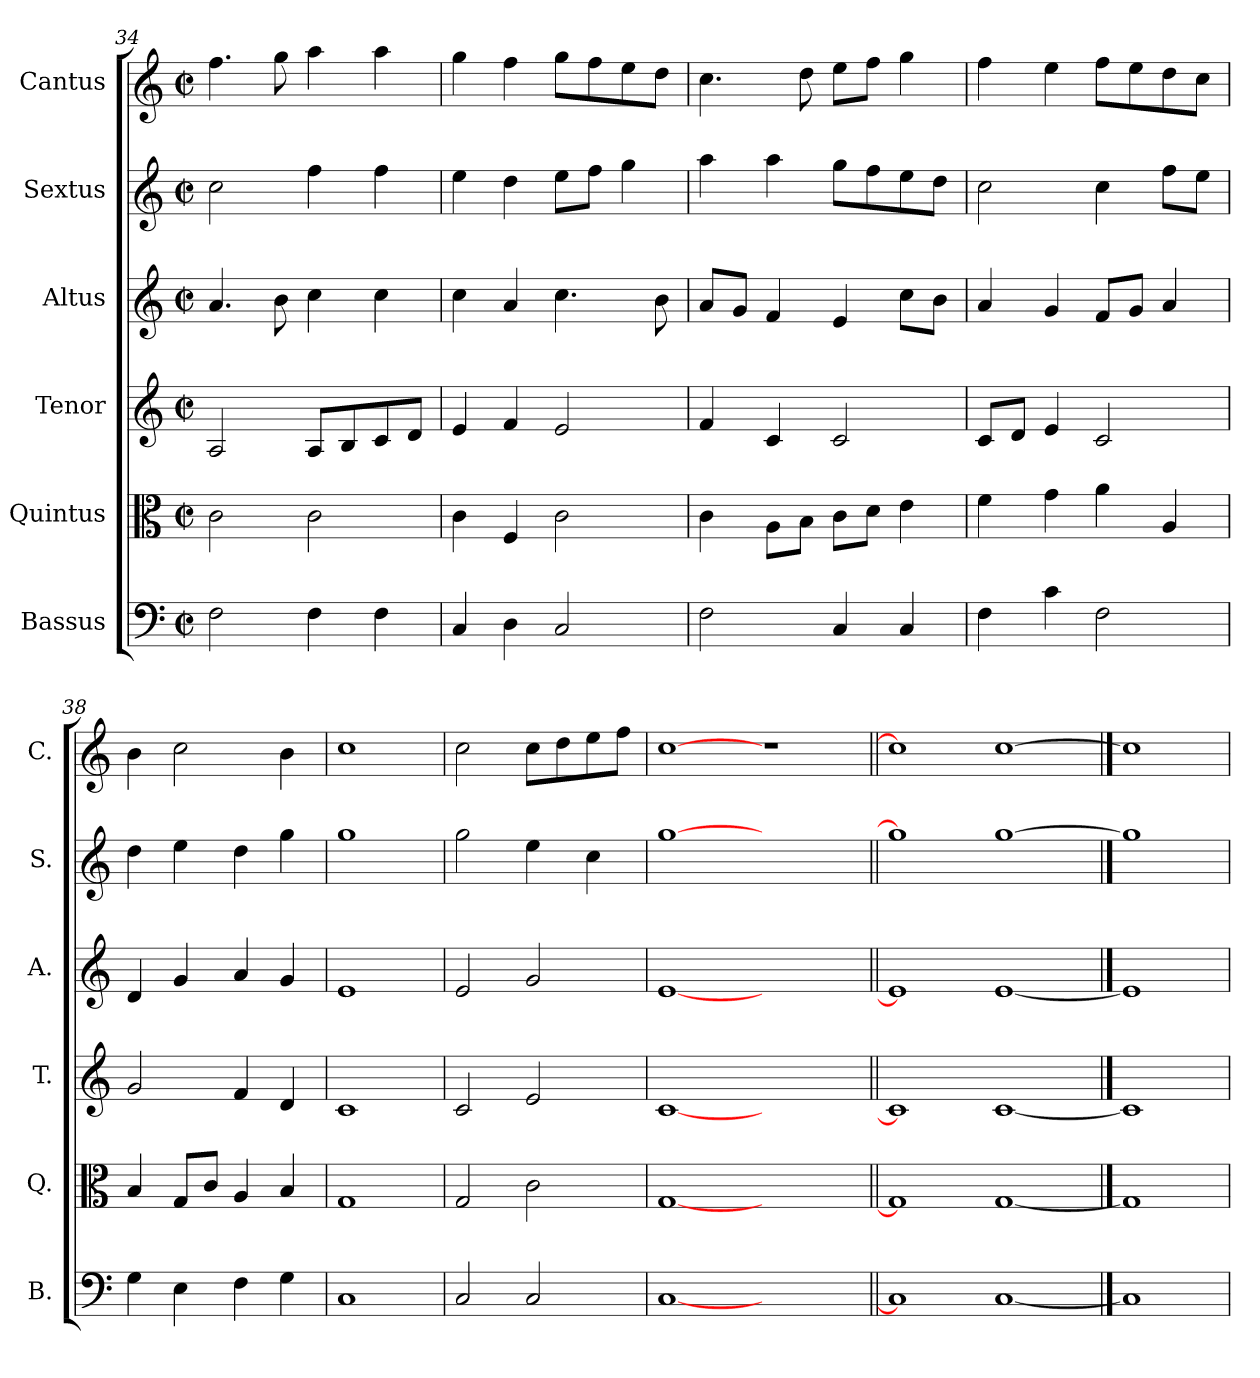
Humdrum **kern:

**kern	**kern	**kern	**kern	**kern	**kern
*part6	*part5	*part4	*part3	*part2	*part1
*staff6	*staff5	*staff4	*staff3	*staff2	*staff1
*I"Bassus	*I"Quintus	*I"Tenor	*I"Altus	*I"Sextus	*I"Cantus
*I'B.	*I'Q.	*I'T.	*I'A.	*I'S.	*I'C.
*clefF4	*clefC3	*clefG2	*clefG2	*clefG2	*clefG2
*k[]	*k[]	*k[]	*k[]	*k[]	*k[]
*M2/2	*M2/2	*M2/2	*M2/2	*M2/2	*M2/2
*met(c|)	*met(c|)	*met(c|)	*met(c|)	*met(c|)	*met(c|)
=34	=34	=34	=34	=34	=34
2F\	2c\	2A/	4.a/	2cc\	4.ff\
.	.	.	8b\	.	8gg\
4F\	2c\	8A/L	4cc\	4ff\	4aa\
.	.	8B/	.	.	.
4F\	.	8c/	4cc\	4ff\	4aa\
.	.	8d/J	.	.	.
=35	=35	=35	=35	=35	=35
4C/	4c\	4e/	4cc\	4ee\	4gg\
4D\	4F/	4f/	4a/	4dd\	4ff\
2C/	2c\	2e/	4.cc\	8ee\L	8gg\L
.	.	.	.	8ff\J	8ff\
.	.	.	.	4gg\	8ee\
.	.	.	8b\	.	8dd\J
=36	=36	=36	=36	=36	=36
2F\	4c\	4f/	8a/L	4aa\	4.cc\
.	.	.	8g/J	.	.
.	8A\L	4c/	4f/	4aa\	.
.	8B\J	.	.	.	8dd\
4C/	8c\L	2c/	4e/	8gg\L	8ee\L
.	8d\J	.	.	8ff\	8ff\J
4C/	4e\	.	8cc\L	8ee\	4gg\
.	.	.	8b\J	8dd\J	.
=37	=37	=37	=37	=37	=37
4F\	4f\	8c/L	4a/	2cc\	4ff\
.	.	8d/J	.	.	.
4c\	4g\	4e/	4g/	.	4ee\
2F\	4a\	2c/	8f/L	4cc\	8ff\L
.	.	.	8g/J	.	8ee\
.	4A/	.	4a/	8ff\L	8dd\
.	.	.	.	8ee\J	8cc\J
=38	=38	=38	=38	=38	=38
4G\	4B/	2g/	4d/	4dd\	4b\
4E\	8G/L	.	4g/	4ee\	2cc\
.	8c/J	.	.	.	.
4F\	4A/	4f/	4a/	4dd\	.
4G\	4B/	4d/	4g/	4gg\	4b\
=39	=39	=39	=39	=39	=39
1C	1G	1c	1e	1gg	1cc
=40	=40	=40	=40	=40	=40
2C/	2G/	2c/	2e/	2gg\	2cc\
2C/	2c\	2e/	2g/	4ee\	8cc\L
.	.	.	.	.	8dd\
.	.	.	.	4cc\	8ee\
.	.	.	.	.	8ff\J
=41	=41	=41	=41	=41	=41
*	*	*	*	*	*^
[1C	[1G	[1c	[1e	[1gg	[1cc	1ryy
1ryy	1ryy	1ryy	1ryy	1ryy	1ryy	1r
*	*	*	*	*	*v	*v
=42||	=42||	=42||	=42||	=42||	=42||
1C]	1G]	1c]	1e]	1gg]	1cc]
[1C	[1G	[1c	[1e	[1gg	[1cc
==43	==43	==43	==43	==43	==43
1C]	1G]	1c]	1e]	1gg]	1cc]
=	=	=	=	=	=
*-	*-	*-	*-	*-	*-
